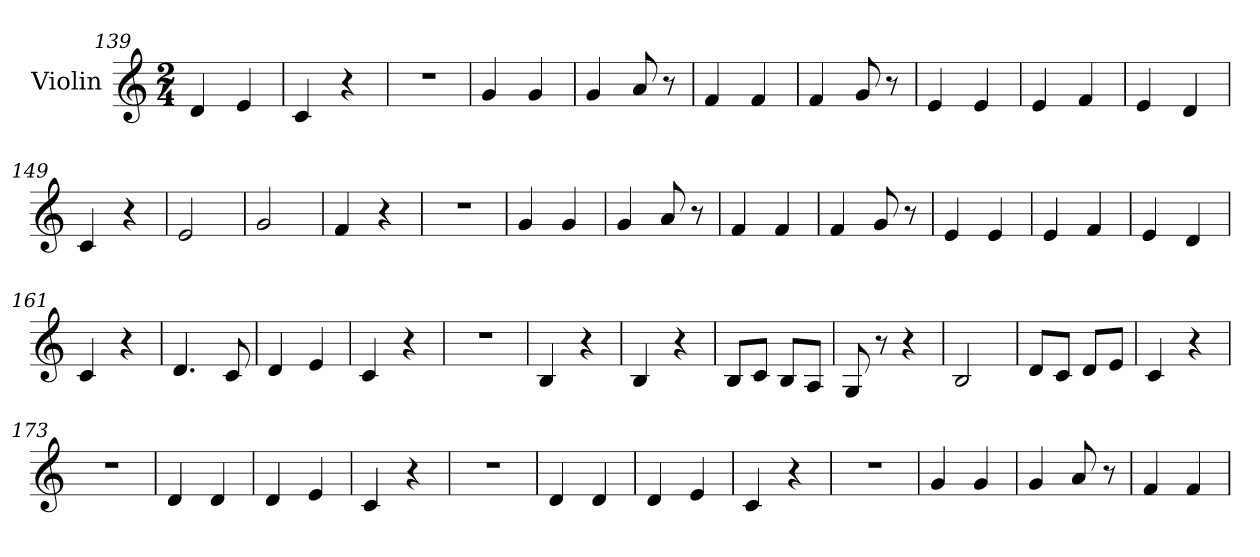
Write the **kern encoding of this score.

**kern
*part1
*staff1
*I"Violin
*clefG2
*k[]
*M2/4
=139
4d/
4e/
=140
4c/
4r
!!LO:LB:g=z
=141
2r
=142
4g/
4g/
=143
4g/
8a/
8r
=144
4f/
4f/
=145
4f/
8g/
8r
=146
4e/
4e/
=147
4e/
4f/
=148
4e/
4d/
=149
4c/
4r
=150
2e/
=151
2g/
!!LO:LB:g=z
=152
4f/
4r
=153
2r
=154
4g/
4g/
=155
4g/
8a/
8r
=156
4f/
4f/
=157
4f/
8g/
8r
=158
4e/
4e/
=159
4e/
4f/
=160
4e/
4d/
=161
4c/
4r
!!LO:LB:g=z
=162
4.d/
8c/
=163
4d/
4e/
=164
4c/
4r
=165
2r
=166
4B/
4r
=167
4B/
4r
=168
8B/L
8c/J
8B/L
8A/J
=169
8G/
8r
4r
=170
2B/
=171
8d/L
8c/J
8d/L
8e/J
!!LO:LB:g=z
=172
4c/
4r
=173
2r
=174
4d/
4d/
=175
4d/
4e/
=176
4c/
4r
=177
2r
=178
4d/
4d/
=179
4d/
4e/
=180
4c/
4r
=181
2r
=182
4g/
4g/
!!LO:PB:g=z
=183
4g/
8a/
8r
=184
4f/
4f/
=
*-
